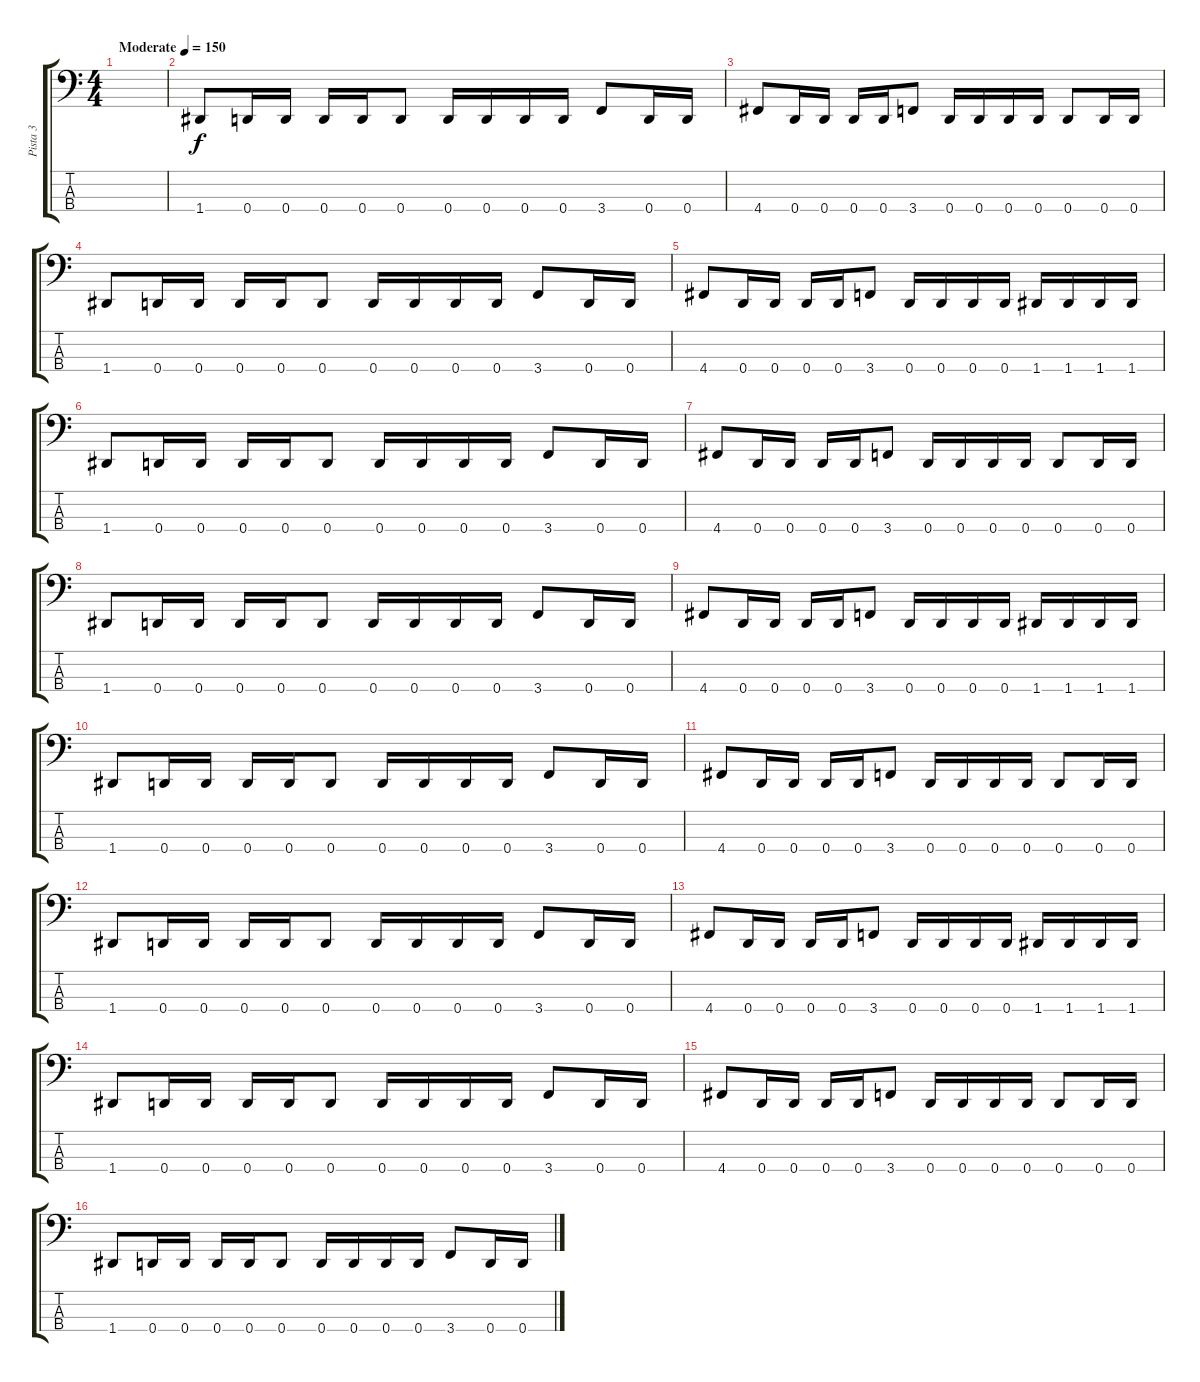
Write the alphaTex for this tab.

\track ("Pista 3" "Pista 3") {instrument electricbasspick}
\staff {score tabs}
\tuning (G2 D2 A1 D1) {hide}
\ts (4 4)
\tempo (150 "Moderate")
\clef f4
\ks c
|
1.4.8 0.4.16 0.4.16 0.4.16 0.4.16 0.4.8 0.4.16 0.4.16 0.4.16 0.4.16 3.4.8 0.4.16 0.4.16 |
4.4.8 0.4.16 0.4.16 0.4.16 0.4.16 3.4.8 0.4.16 0.4.16 0.4.16 0.4.16 0.4.8 0.4.16 0.4.16 |
1.4.8 0.4.16 0.4.16 0.4.16 0.4.16 0.4.8 0.4.16 0.4.16 0.4.16 0.4.16 3.4.8 0.4.16 0.4.16 |
4.4.8 0.4.16 0.4.16 0.4.16 0.4.16 3.4.8 0.4.16 0.4.16 0.4.16 0.4.16 1.4.16 1.4.16 1.4.16 1.4.16 |
1.4.8 0.4.16 0.4.16 0.4.16 0.4.16 0.4.8 0.4.16 0.4.16 0.4.16 0.4.16 3.4.8 0.4.16 0.4.16 |
4.4.8 0.4.16 0.4.16 0.4.16 0.4.16 3.4.8 0.4.16 0.4.16 0.4.16 0.4.16 0.4.8 0.4.16 0.4.16 |
1.4.8 0.4.16 0.4.16 0.4.16 0.4.16 0.4.8 0.4.16 0.4.16 0.4.16 0.4.16 3.4.8 0.4.16 0.4.16 |
4.4.8 0.4.16 0.4.16 0.4.16 0.4.16 3.4.8 0.4.16 0.4.16 0.4.16 0.4.16 1.4.16 1.4.16 1.4.16 1.4.16 |
1.4.8 0.4.16 0.4.16 0.4.16 0.4.16 0.4.8 0.4.16 0.4.16 0.4.16 0.4.16 3.4.8 0.4.16 0.4.16 |
4.4.8 0.4.16 0.4.16 0.4.16 0.4.16 3.4.8 0.4.16 0.4.16 0.4.16 0.4.16 0.4.8 0.4.16 0.4.16 |
1.4.8 0.4.16 0.4.16 0.4.16 0.4.16 0.4.8 0.4.16 0.4.16 0.4.16 0.4.16 3.4.8 0.4.16 0.4.16 |
4.4.8 0.4.16 0.4.16 0.4.16 0.4.16 3.4.8 0.4.16 0.4.16 0.4.16 0.4.16 1.4.16 1.4.16 1.4.16 1.4.16 |
1.4.8 0.4.16 0.4.16 0.4.16 0.4.16 0.4.8 0.4.16 0.4.16 0.4.16 0.4.16 3.4.8 0.4.16 0.4.16 |
4.4.8 0.4.16 0.4.16 0.4.16 0.4.16 3.4.8 0.4.16 0.4.16 0.4.16 0.4.16 0.4.8 0.4.16 0.4.16 |
1.4.8 0.4.16 0.4.16 0.4.16 0.4.16 0.4.8 0.4.16 0.4.16 0.4.16 0.4.16 3.4.8 0.4.16 0.4.16
